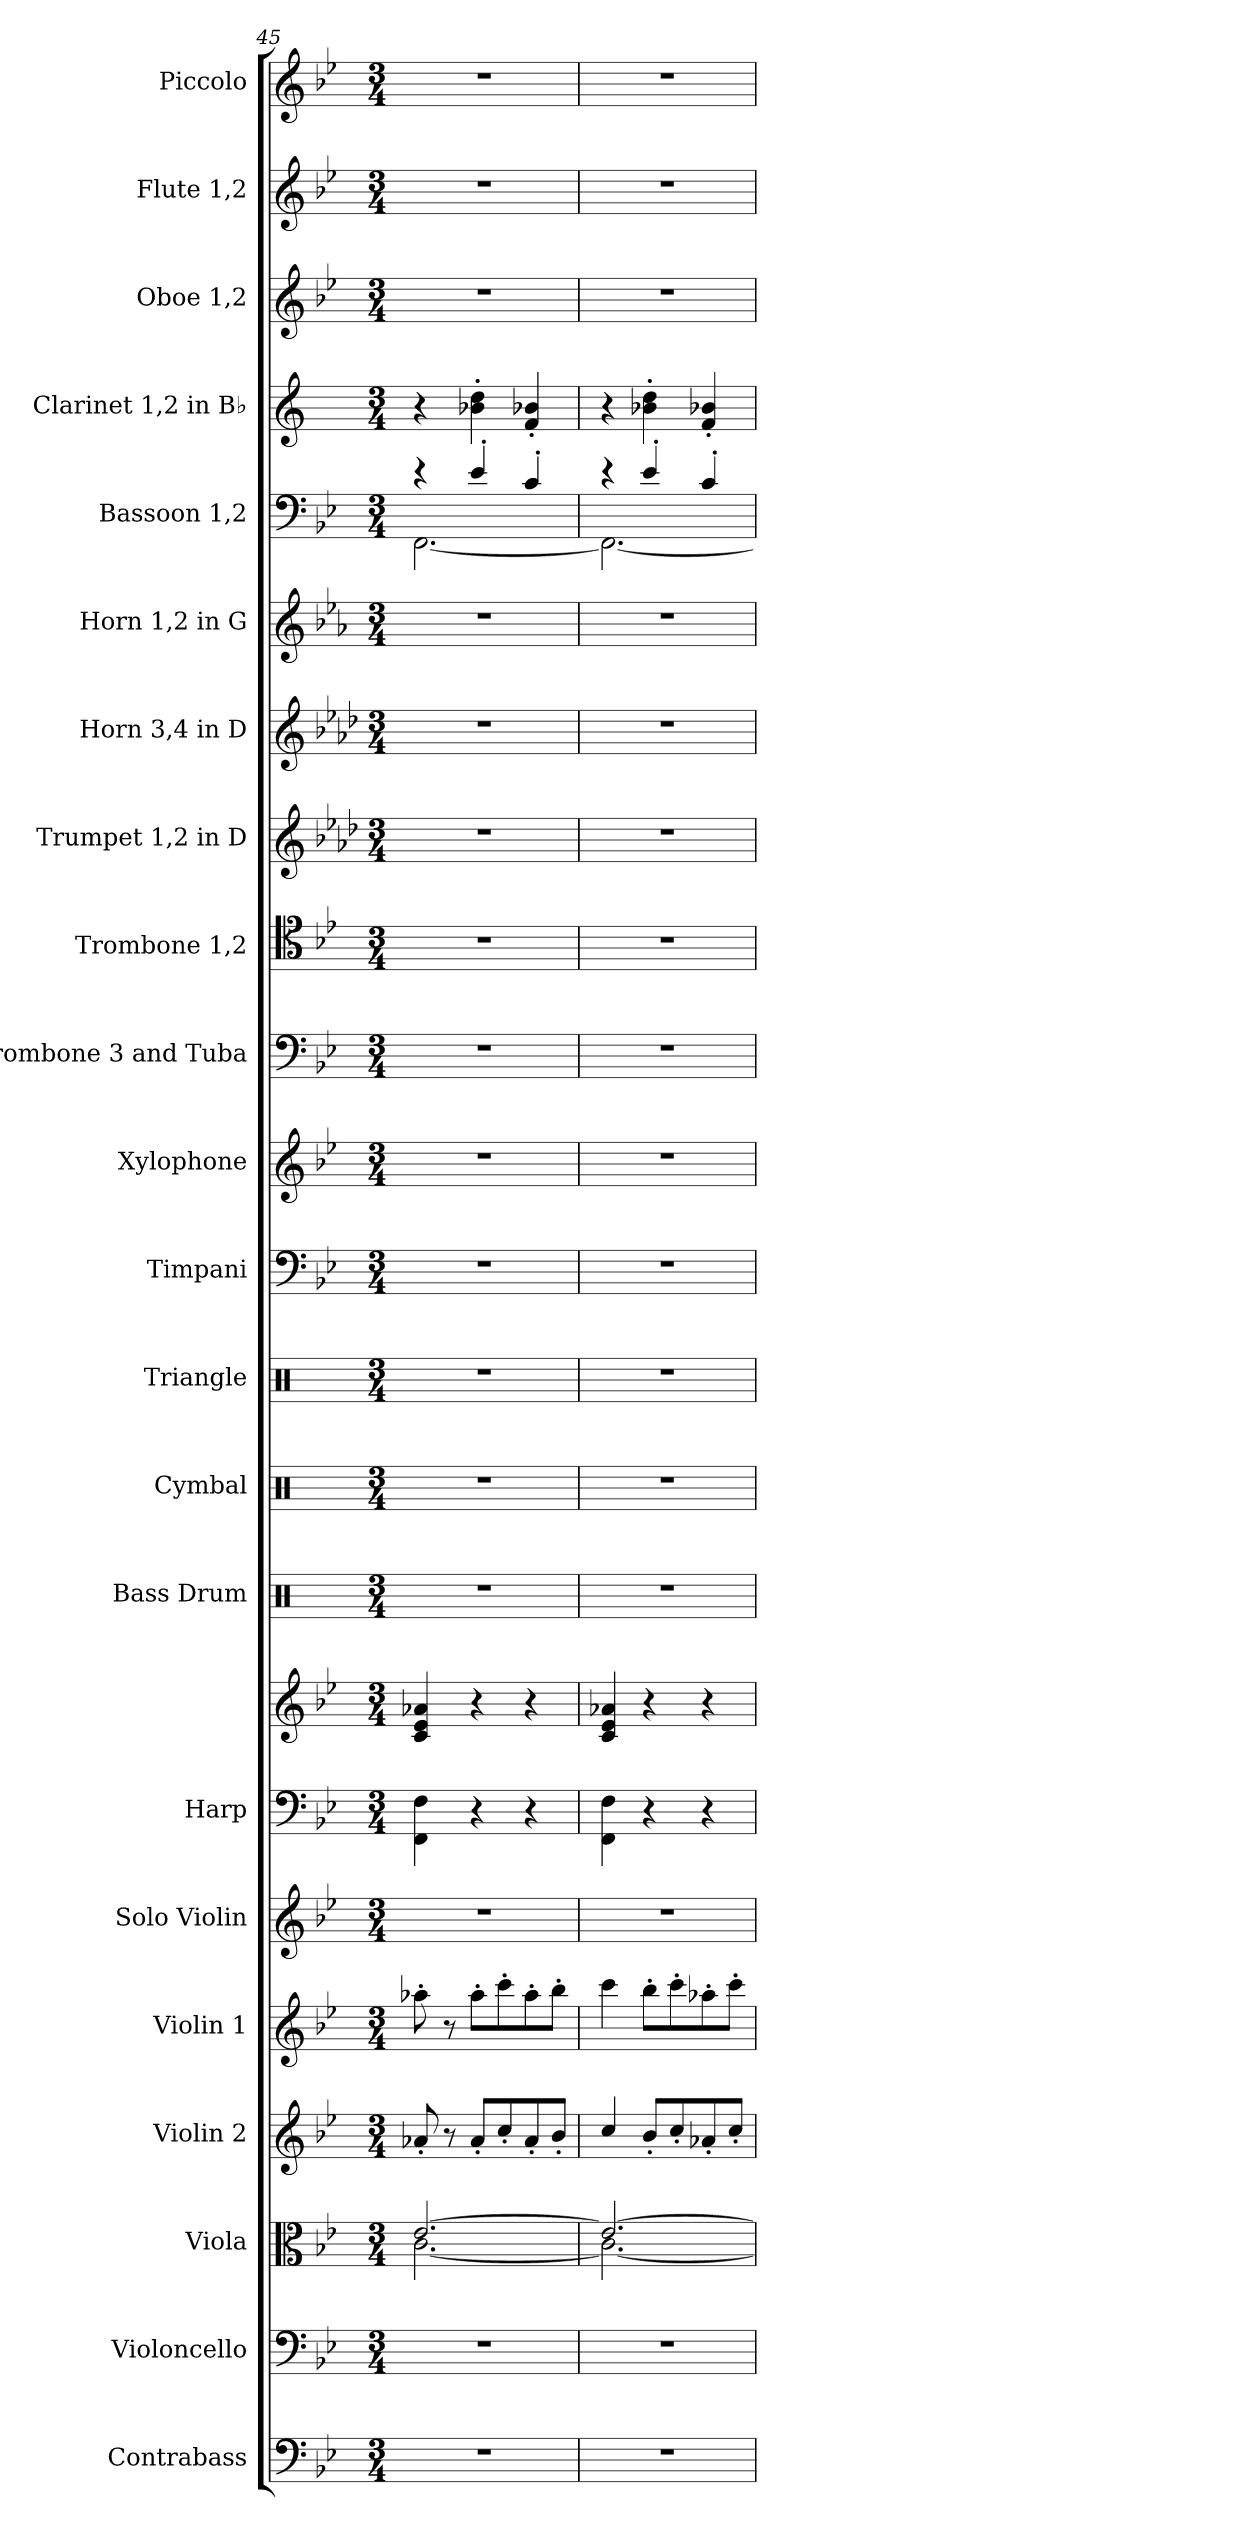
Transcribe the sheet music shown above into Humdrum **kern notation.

**kern	**kern	**kern	**kern	**kern	**kern	**kern	**kern	**kern	**kern	**kern	**kern	**kern	**kern	**kern	**kern	**kern	**kern	**kern	**kern	**kern	**kern	**kern
*part22	*part21	*part20	*part19	*part18	*part17	*part16	*part16	*part15	*part14	*part13	*part12	*part11	*part10	*part9	*part8	*part7	*part6	*part5	*part4	*part3	*part2	*part1
*staff23	*staff22	*staff21	*staff20	*staff19	*staff18	*staff17	*staff16	*staff15	*staff14	*staff13	*staff12	*staff11	*staff10	*staff9	*staff8	*staff7	*staff6	*staff5	*staff4	*staff3	*staff2	*staff1
*I"Contrabass	*I"Violoncello	*I"Viola	*I"Violin 2	*I"Violin 1	*I"Solo Violin	*I"Harp	*	*I"Bass Drum	*I"Cymbal	*I"Triangle	*I"Timpani	*I"Xylophone	*I"Trombone 3 and Tuba	*I"Trombone 1,2	*I"Trumpet 1,2 in D	*I"Horn 3,4 in D	*I"Horn 1,2 in G	*I"Bassoon 1,2	*I"Clarinet 1,2 in B♭	*I"Oboe 1,2	*I"Flute 1,2	*I"Piccolo
*I'Cb.	*I'Vc.	*I'Vla.	*I'Vln. 2	*I'Vln. 1	*I'Solo Vln.	*I'Hrp.	*	*I'B.D	*I'Cym.	*I'Trgl.	*I'Timp.	*I'Xyl.	*I'Tbn. 3 and Tba.	*I'Tbn. 1,2	*I'Tpt. 1,2 in D	*I'Hn. 3,4 in D	*I'Hn. 1,2 in G	*I'Bsn. 1,2	*I'Cl. 1,2 in B♭	*I'Ob. 1,2	*I'Fl. 1,2	*I'Picc.
*clefF4	*clefF4	*clefC3	*clefG2	*clefG2	*clefG2	*clefF4	*clefG2	*clefX	*clefX	*clefX	*clefF4	*clefG2	*clefF4	*clefC4	*clefG2	*clefG2	*clefG2	*clefF4	*clefG2	*clefG2	*clefG2	*clefG2
*ITrd7c12	*	*	*	*	*	*	*	*	*	*	*	*ITrd-7c-12	*	*	*ITrd-1c-2	*ITrd6c10	*ITrd3c5	*	*ITrd1c2	*	*	*ITrd-7c-12
*k[b-e-]	*k[b-e-]	*k[b-e-]	*k[b-e-]	*k[b-e-]	*k[b-e-]	*k[b-e-]	*k[b-e-]	*k[]	*k[]	*k[]	*k[b-e-]	*k[b-e-]	*k[b-e-]	*k[b-e-]	*k[b-e-]	*k[b-e-]	*k[b-e-]	*k[b-e-]	*k[b-e-]	*k[b-e-]	*k[b-e-]	*k[b-e-]
*M3/4	*M3/4	*M3/4	*M3/4	*M3/4	*M3/4	*M3/4	*M3/4	*M3/4	*M3/4	*M3/4	*M3/4	*M3/4	*M3/4	*M3/4	*M3/4	*M3/4	*M3/4	*M3/4	*M3/4	*M3/4	*M3/4	*M3/4
=45	=45	=45	=45	=45	=45	=45	=45	=45	=45	=45	=45	=45	=45	=45	=45	=45	=45	=45	=45	=45	=45	=45
*	*	*^	*	*	*	*	*	*	*	*	*	*	*	*	*	*	*	*^	*	*	*	*
2.r	2.r	[2.e-/	[2.c\	8a-X'/	8aa-X'\	2.r	4FF\ 4F\	4c/ 4e-/ 4a-X/	2.r	2.r	2.r	2.r	2.r	2.r	2.r	2.r	2.r	2.r	4r	[2.FF\	4r	2.r	2.r	2.r
.	.	.	.	8r	8r	.	.	.	.	.	.	.	.	.	.	.	.	.	.	.	.	.	.	.
.	.	.	.	8a-'/L	8aa-'\L	.	4r	4r	.	.	.	.	.	.	.	.	.	.	4e-'/	.	4a-X\' 4cc\'	.	.	.
.	.	.	.	8cc'/	8ccc'\	.	.	.	.	.	.	.	.	.	.	.	.	.	.	.	.	.	.	.
.	.	.	.	8a-'/	8aa-'\	.	4r	4r	.	.	.	.	.	.	.	.	.	.	4c'/	.	4e-/' 4a-X/'	.	.	.
.	.	.	.	8b-'/J	8bb-'\J	.	.	.	.	.	.	.	.	.	.	.	.	.	.	.	.	.	.	.
=46	=46	=46	=46	=46	=46	=46	=46	=46	=46	=46	=46	=46	=46	=46	=46	=46	=46	=46	=46	=46	=46	=46	=46	=46
2.r	2.r	2.e-/_	2.c\_	4cc/	4ccc\	2.r	4FF\ 4F\	4c/ 4e-/ 4a-X/	2.r	2.r	2.r	2.r	2.r	2.r	2.r	2.r	2.r	2.r	4r	2.FF\_	4r	2.r	2.r	2.r
.	.	.	.	8b-'/L	8bb-'\L	.	4r	4r	.	.	.	.	.	.	.	.	.	.	4e-'/	.	4a-X\' 4cc\'	.	.	.
.	.	.	.	8cc'/	8ccc'\	.	.	.	.	.	.	.	.	.	.	.	.	.	.	.	.	.	.	.
.	.	.	.	8a-X'/	8aa-X'\	.	4r	4r	.	.	.	.	.	.	.	.	.	.	4c'/	.	4e-/' 4a-X/'	.	.	.
.	.	.	.	8cc'/J	8ccc'\J	.	.	.	.	.	.	.	.	.	.	.	.	.	.	.	.	.	.	.
*	*	*v	*v	*	*	*	*	*	*	*	*	*	*	*	*	*	*	*	*v	*v	*	*	*	*
=	=	=	=	=	=	=	=	=	=	=	=	=	=	=	=	=	=	=	=	=	=	=
*-	*-	*-	*-	*-	*-	*-	*-	*-	*-	*-	*-	*-	*-	*-	*-	*-	*-	*-	*-	*-	*-	*-
